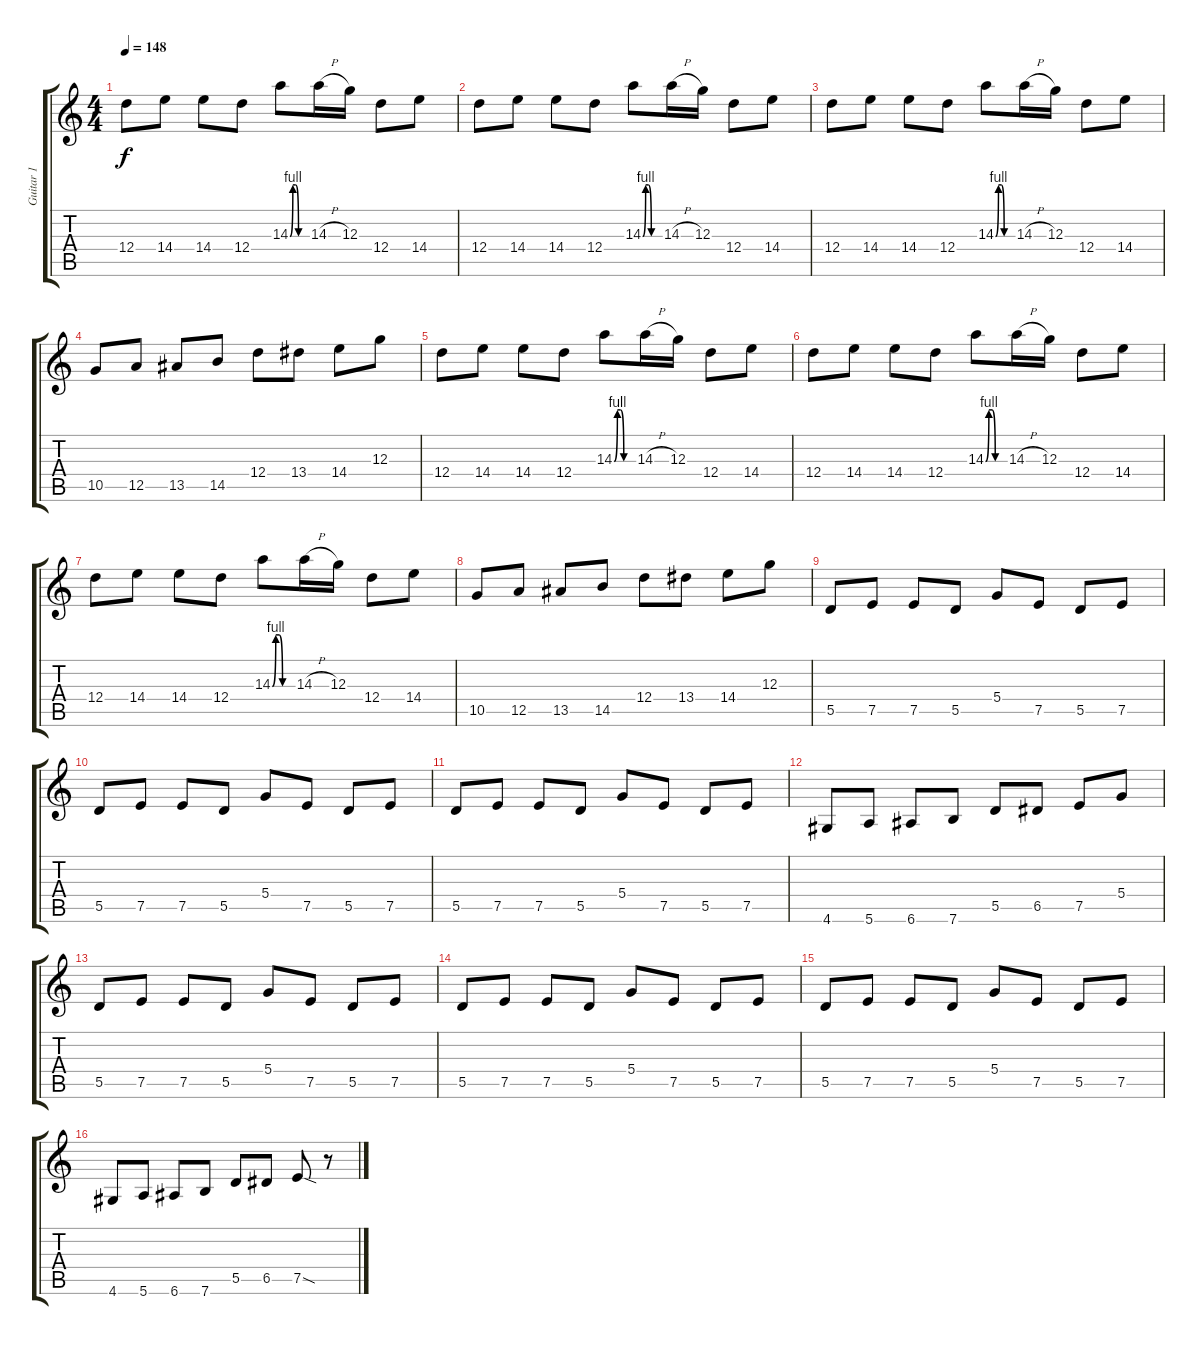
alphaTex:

\track ("Guitar 1" "Guitar 1") {instrument overdrivenguitar}
\staff {score tabs}
\tuning (E4 B3 G3 D3 A2 E2) {hide}
\ts (4 4)
\tempo 148
\clef g2
\ks c
12.4.8{dy f} 14.4.8 14.4.8 12.4.8 14.3{be (custom 0 0 10 4 20 4 30 0 60 0)}.8 14.3{h}.16 12.3.16 12.4.8 14.4.8 |
12.4.8 14.4.8 14.4.8 12.4.8 14.3{be (custom 0 0 10 4 20 4 30 0 60 0)}.8 14.3{h}.16 12.3.16 12.4.8 14.4.8 |
12.4.8 14.4.8 14.4.8 12.4.8 14.3{be (custom 0 0 10 4 20 4 30 0 60 0)}.8 14.3{h}.16 12.3.16 12.4.8 14.4.8 |
10.5.8 12.5.8 13.5.8 14.5.8 12.4.8 13.4.8 14.4.8 12.3.8 |
12.4.8 14.4.8 14.4.8 12.4.8 14.3{be (custom 0 0 10 4 20 4 30 0 60 0)}.8 14.3{h}.16 12.3.16 12.4.8 14.4.8 |
12.4.8 14.4.8 14.4.8 12.4.8 14.3{be (custom 0 0 10 4 20 4 30 0 60 0)}.8 14.3{h}.16 12.3.16 12.4.8 14.4.8 |
12.4.8 14.4.8 14.4.8 12.4.8 14.3{be (custom 0 0 10 4 20 4 30 0 60 0)}.8 14.3{h}.16 12.3.16 12.4.8 14.4.8 |
10.5.8 12.5.8 13.5.8 14.5.8 12.4.8 13.4.8 14.4.8 12.3.8 |
5.5.8 7.5.8 7.5.8 5.5.8 5.4.8 7.5.8 5.5.8 7.5.8 |
5.5.8 7.5.8 7.5.8 5.5.8 5.4.8 7.5.8 5.5.8 7.5.8 |
5.5.8 7.5.8 7.5.8 5.5.8 5.4.8 7.5.8 5.5.8 7.5.8 |
4.6.8 5.6.8 6.6.8 7.6.8 5.5.8 6.5.8 7.5.8 5.4.8 |
5.5.8 7.5.8 7.5.8 5.5.8 5.4.8 7.5.8 5.5.8 7.5.8 |
5.5.8 7.5.8 7.5.8 5.5.8 5.4.8 7.5.8 5.5.8 7.5.8 |
5.5.8 7.5.8 7.5.8 5.5.8 5.4.8 7.5.8 5.5.8 7.5.8 |
4.6.8 5.6.8 6.6.8 7.6.8 5.5.8 6.5.8 7.5{sod}.8 r.8
